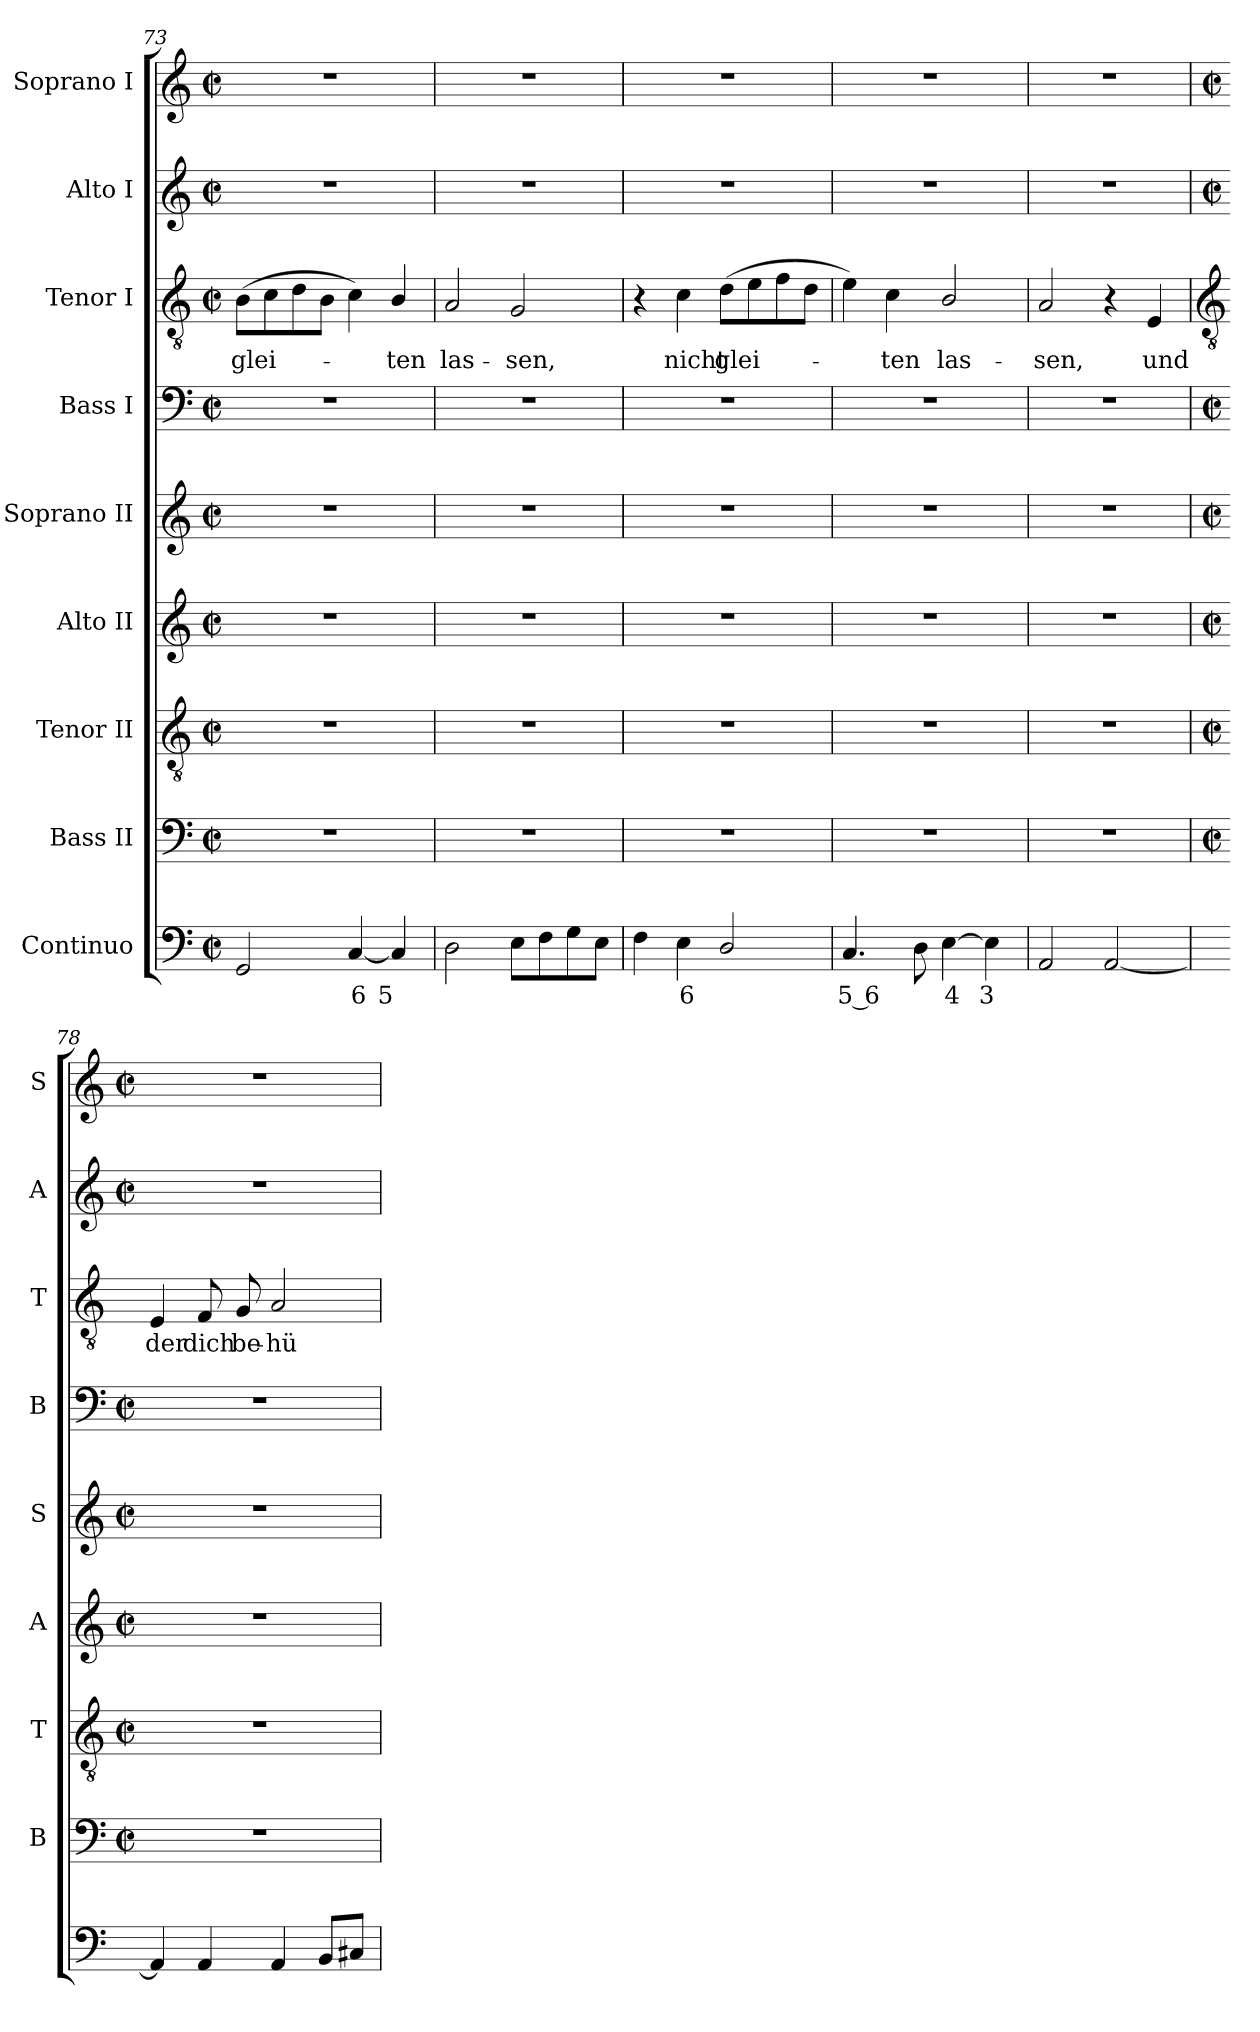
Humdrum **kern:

**kern	**text	**kern	**kern	**kern	**kern	**kern	**kern	**text	**kern	**kern
*part9	*part9	*part8	*part7	*part6	*part5	*part4	*part3	*part3	*part2	*part1
*staff9	*staff9	*staff8	*staff7	*staff6	*staff5	*staff4	*staff3	*staff3	*staff2	*staff1
*I"Continuo	*	*I"Bass II	*I"Tenor II	*I"Alto II	*I"Soprano II	*I"Bass I	*I"Tenor I	*	*I"Alto I	*I"Soprano I
*	*	*I'B	*I'T	*I'A	*I'S	*I'B	*I'T	*	*I'A	*I'S
*clefF4	*	*clefF4	*clefGv2	*clefG2	*clefG2	*clefF4	*clefGv2	*	*clefG2	*clefG2
*k[]	*	*k[]	*k[]	*k[]	*k[]	*k[]	*k[]	*	*k[]	*k[]
*C:	*	*C:	*C:	*C:	*C:	*C:	*C:	*	*C:	*C:
*M2/2	*	*M2/2	*M2/2	*M2/2	*M2/2	*M2/2	*M2/2	*	*M2/2	*M2/2
*met(c|)	*	*met(c|)	*met(c|)	*met(c|)	*met(c|)	*met(c|)	*met(c|)	*	*met(c|)	*met(c|)
=73	=73	=73	=73	=73	=73	=73	=73	=73	=73	=73
!	!	!	!	!	!	!	!	!LO:LY:b	!	!
2GG	.	1r	1r	1r	1r	1r	(>8BL	glei-	1r	1r
.	.	.	.	.	.	.	8c	.	.	.
.	.	.	.	.	.	.	8d	.	.	.
.	.	.	.	.	.	.	8BJ	.	.	.
!	!LO:LY:b	!	!	!	!	!	!	!	!	!
[4C	6	.	.	.	.	.	4c)	.	.	.
!	!LO:LY:b	!	!	!	!	!	!	!LO:LY:b	!	!
4C]	5	.	.	.	.	.	4B/	ten	.	.
=74	=74	=74	=74	=74	=74	=74	=74	=74	=74	=74
!	!	!	!	!	!	!	!	!LO:LY:b	!	!
2D	.	1r	1r	1r	1r	1r	2A	las-	1r	1r
!	!	!	!	!	!	!	!	!LO:LY:b	!	!
8EL	.	.	.	.	.	.	2G	-sen,	.	.
8F	.	.	.	.	.	.	.	.	.	.
8G	.	.	.	.	.	.	.	.	.	.
8EJ	.	.	.	.	.	.	.	.	.	.
=75	=75	=75	=75	=75	=75	=75	=75	=75	=75	=75
4F	.	1r	1r	1r	1r	1r	4r	.	1r	1r
!	!LO:LY:b	!	!	!	!	!	!	!LO:LY:b	!	!
4E	6	.	.	.	.	.	4c	nicht	.	.
!	!	!	!	!	!	!	!	!LO:LY:b	!	!
2D/	.	.	.	.	.	.	(>8dL	glei-	.	.
.	.	.	.	.	.	.	8e	.	.	.
.	.	.	.	.	.	.	8f	.	.	.
.	.	.	.	.	.	.	8dJ	.	.	.
=76	=76	=76	=76	=76	=76	=76	=76	=76	=76	=76
!	!LO:LY:b	!	!	!	!	!	!	!	!	!
4.C	5 6	1r	1r	1r	1r	1r	4e)	.	1r	1r
!	!	!	!	!	!	!	!	!LO:LY:b	!	!
.	.	.	.	.	.	.	4c	ten	.	.
8D	.	.	.	.	.	.	.	.	.	.
!	!LO:LY:b	!	!	!	!	!	!	!LO:LY:b	!	!
[4E	4	.	.	.	.	.	2B/	las-	.	.
!	!LO:LY:b	!	!	!	!	!	!	!	!	!
4E]	3	.	.	.	.	.	.	.	.	.
=77	=77	=77	=77	=77	=77	=77	=77	=77	=77	=77
!	!	!	!	!	!	!	!	!LO:LY:b	!	!
2AA	.	1r	1r	1r	1r	1r	2A	-sen,	1r	1r
[2AA	.	.	.	.	.	.	4r	.	.	.
!	!	!	!	!	!	!	!	!LO:LY:b	!	!
.	.	.	.	.	.	.	4E	und	.	.
!!LO:LB:g=z
=78	=78	=78	=78	=78	=78	=78	=78	=78	=78	=78
*	*	*	*	*	*	*	*clefGv2	*	*	*
*	*	*M2/2	*M2/2	*M2/2	*M2/2	*M2/2	*	*	*M2/2	*M2/2
*	*	*met(c|)	*met(c|)	*met(c|)	*met(c|)	*met(c|)	*	*	*met(c|)	*met(c|)
!	!	!	!	!	!	!	!	!LO:LY:b	!	!
4AA]	.	1r	1r	1r	1r	1r	4E	der	1r	1r
!	!	!	!	!	!	!	!	!LO:LY:b	!	!
4AA	.	.	.	.	.	.	8F	dich	.	.
!	!	!	!	!	!	!	!	!LO:LY:b	!	!
.	.	.	.	.	.	.	8G	be-	.	.
!	!	!	!	!	!	!	!	!LO:LY:b	!	!
4AA	.	.	.	.	.	.	2A	-hü-	.	.
8BBL	.	.	.	.	.	.	.	.	.	.
8C#XJ	.	.	.	.	.	.	.	.	.	.
=	=	=	=	=	=	=	=	=	=	=
*-	*-	*-	*-	*-	*-	*-	*-	*-	*-	*-
